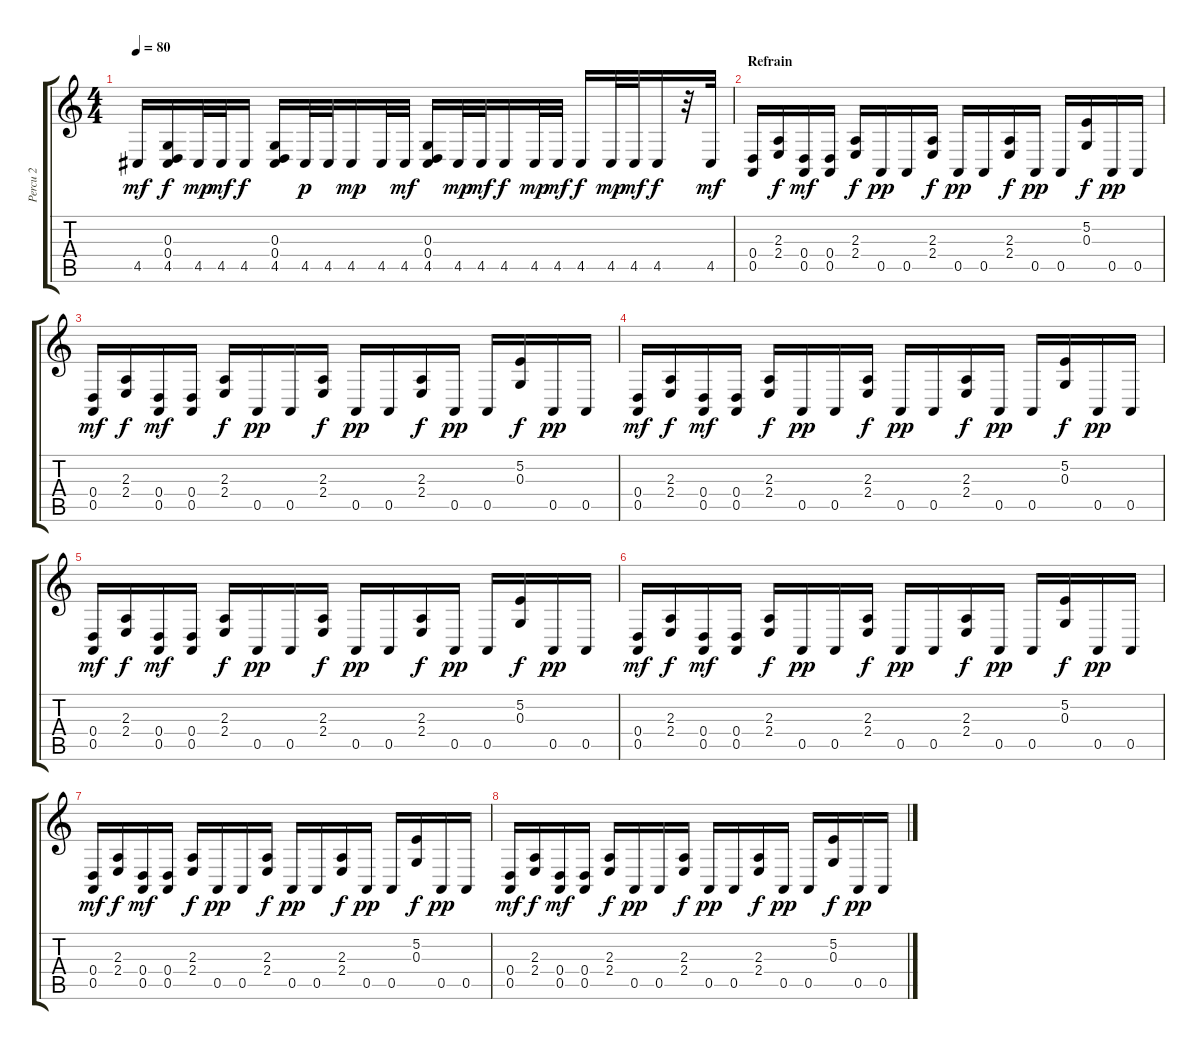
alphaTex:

\track ("Percu 2" "Percu 2") {instrument woodblock}
\staff {score tabs}
\tuning (E4 B3 G3 D3 A2 E2) {hide}
\ts (4 4)
\tempo 80
\clef g2
\ks c
4.5.16{dy mf} (0.3 0.4 4.5).16{dy f} 4.5.32{dy mp} 4.5.32{dy mf} 4.5.16{dy f} (0.3 0.4 4.5).16 4.5.32{dy p} 4.5.32 4.5.16{dy mp} 4.5.32 4.5.32{dy mf} (0.3 0.4 4.5).16 4.5.32{dy mp} 4.5.32{dy mf} 4.5.16{dy f} 4.5.32{dy mp} 4.5.32{dy mf} 4.5.16{dy f} 4.5.32{dy mp} 4.5.32{dy mf} 4.5.16{dy f} r.32 4.5.32{dy mf} |
\section ("" "Refrain")
(0.4 0.5).16 (2.3 2.4).16{dy f} (0.4 0.5).16{dy mf} (0.4 0.5).16 (2.3 2.4).16{dy f} 0.5.16{dy pp} 0.5.16 (2.3 2.4).16{dy f} 0.5.16{dy pp} 0.5.16 (2.3 2.4).16{dy f} 0.5.16{dy pp} 0.5.16 (5.2 0.3).16{dy f} 0.5.16{dy pp} 0.5.16 |
(0.4 0.5).16{dy mf} (2.3 2.4).16{dy f} (0.4 0.5).16{dy mf} (0.4 0.5).16 (2.3 2.4).16{dy f} 0.5.16{dy pp} 0.5.16 (2.3 2.4).16{dy f} 0.5.16{dy pp} 0.5.16 (2.3 2.4).16{dy f} 0.5.16{dy pp} 0.5.16 (5.2 0.3).16{dy f} 0.5.16{dy pp} 0.5.16 |
(0.4 0.5).16{dy mf} (2.3 2.4).16{dy f} (0.4 0.5).16{dy mf} (0.4 0.5).16 (2.3 2.4).16{dy f} 0.5.16{dy pp} 0.5.16 (2.3 2.4).16{dy f} 0.5.16{dy pp} 0.5.16 (2.3 2.4).16{dy f} 0.5.16{dy pp} 0.5.16 (5.2 0.3).16{dy f} 0.5.16{dy pp} 0.5.16 |
(0.4 0.5).16{dy mf} (2.3 2.4).16{dy f} (0.4 0.5).16{dy mf} (0.4 0.5).16 (2.3 2.4).16{dy f} 0.5.16{dy pp} 0.5.16 (2.3 2.4).16{dy f} 0.5.16{dy pp} 0.5.16 (2.3 2.4).16{dy f} 0.5.16{dy pp} 0.5.16 (5.2 0.3).16{dy f} 0.5.16{dy pp} 0.5.16 |
(0.4 0.5).16{dy mf} (2.3 2.4).16{dy f} (0.4 0.5).16{dy mf} (0.4 0.5).16 (2.3 2.4).16{dy f} 0.5.16{dy pp} 0.5.16 (2.3 2.4).16{dy f} 0.5.16{dy pp} 0.5.16 (2.3 2.4).16{dy f} 0.5.16{dy pp} 0.5.16 (5.2 0.3).16{dy f} 0.5.16{dy pp} 0.5.16 |
(0.4 0.5).16{dy mf} (2.3 2.4).16{dy f} (0.4 0.5).16{dy mf} (0.4 0.5).16 (2.3 2.4).16{dy f} 0.5.16{dy pp} 0.5.16 (2.3 2.4).16{dy f} 0.5.16{dy pp} 0.5.16 (2.3 2.4).16{dy f} 0.5.16{dy pp} 0.5.16 (5.2 0.3).16{dy f} 0.5.16{dy pp} 0.5.16 |
(0.4 0.5).16{dy mf} (2.3 2.4).16{dy f} (0.4 0.5).16{dy mf} (0.4 0.5).16 (2.3 2.4).16{dy f} 0.5.16{dy pp} 0.5.16 (2.3 2.4).16{dy f} 0.5.16{dy pp} 0.5.16 (2.3 2.4).16{dy f} 0.5.16{dy pp} 0.5.16 (5.2 0.3).16{dy f} 0.5.16{dy pp} 0.5.16
